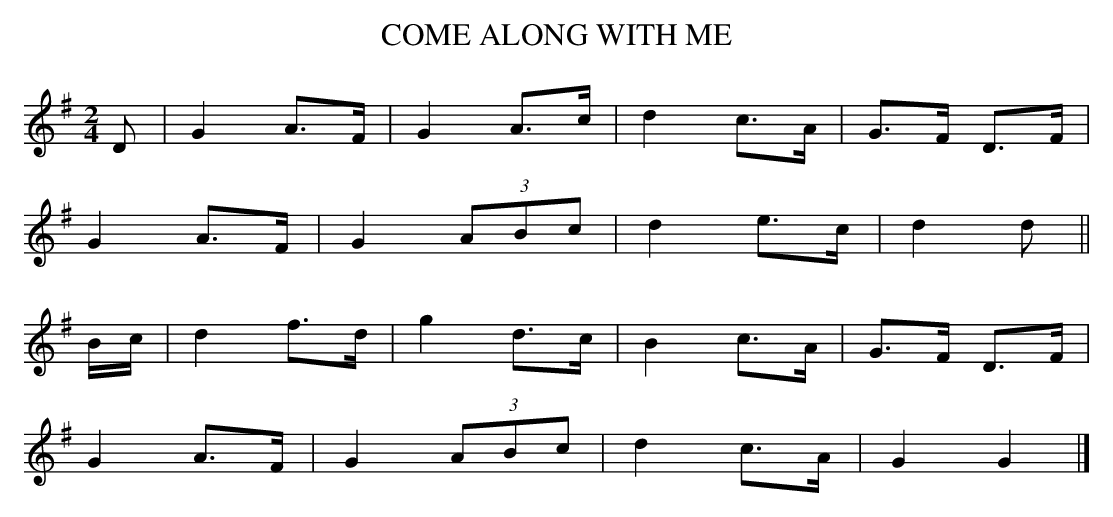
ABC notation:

X:1
T:COME ALONG WITH ME
Y:"with force"
M:2/4
L:1/8
K:G
D|G2 A>F|G2 A>c|d2 c>A|G>F D>F|
G2 A>F|G2 (3ABc|d2 e>c|d2d||
B/c/|d2 f>d|g2 d>c|B2 c>A|G>F D>F|
G2 A>F|G2 (3ABc|d2c>A|G2G2 |]
